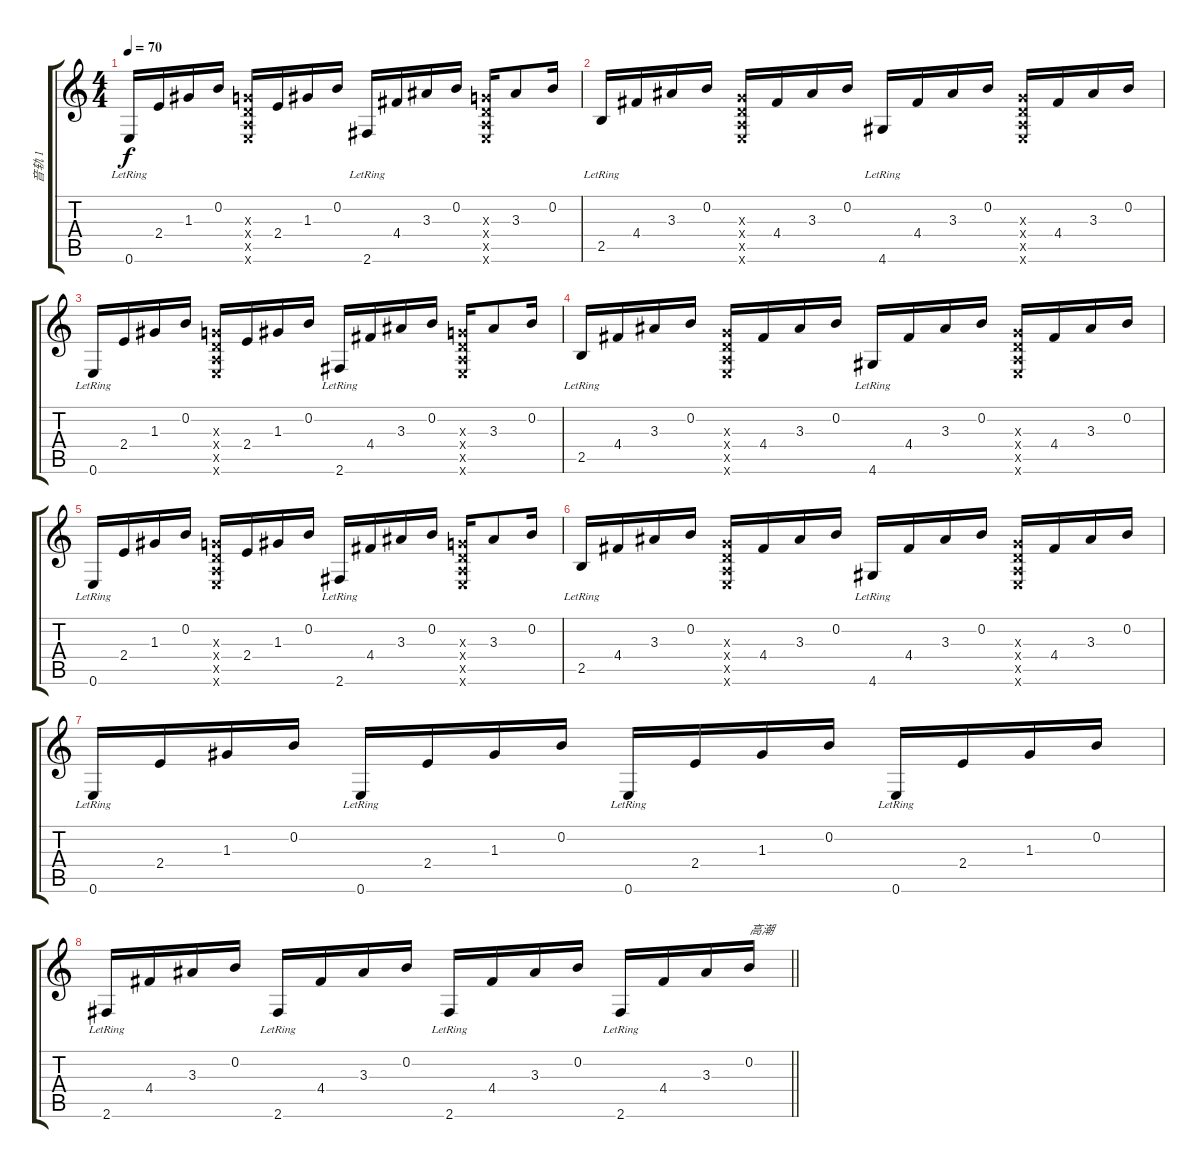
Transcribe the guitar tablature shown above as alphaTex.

\track ("音轨 1" "音轨 1") {instrument acousticguitarsteel}
\staff {score tabs}
\tuning (E4 B3 G3 D3 A2 E2) {hide}
\ts (4 4)
\tempo 70
\clef g2
\ks c
0.6{lr}.16{dy f} 2.4.16 1.3.16 0.2.16 (0.3{x} 0.4{x} 0.5{x} 0.6{x}).16 2.4.16 1.3.16 0.2.16 2.6{lr}.16 4.4.16 3.3.16 0.2.16 (0.3{x} 0.4{x} 0.5{x} 0.6{x}).16 3.3.8 0.2.16 |
2.5{lr}.16 4.4.16 3.3.16 0.2.16 (0.3{x} 0.4{x} 0.5{x} 0.6{x}).16 4.4.16 3.3.16 0.2.16 4.6{lr}.16 4.4.16 3.3.16 0.2.16 (0.3{x} 0.4{x} 0.5{x} 0.6{x}).16 4.4.16 3.3.16 0.2.16 |
0.6{lr}.16 2.4.16 1.3.16 0.2.16 (0.3{x} 0.4{x} 0.5{x} 0.6{x}).16{txt ""} 2.4.16 1.3.16 0.2.16 2.6{lr}.16 4.4.16 3.3.16 0.2.16 (0.3{x} 0.4{x} 0.5{x} 0.6{x}).16 3.3.8 0.2.16 |
2.5{lr}.16 4.4.16 3.3.16 0.2.16 (0.3{x} 0.4{x} 0.5{x} 0.6{x}).16 4.4.16 3.3.16 0.2.16 4.6{lr}.16 4.4.16 3.3.16 0.2.16 (0.3{x} 0.4{x} 0.5{x} 0.6{x}).16 4.4.16 3.3.16 0.2.16 |
0.6{lr}.16 2.4.16 1.3.16 0.2.16 (0.3{x} 0.4{x} 0.5{x} 0.6{x}).16 2.4.16 1.3.16 0.2.16 2.6{lr}.16 4.4.16 3.3.16 0.2.16 (0.3{x} 0.4{x} 0.5{x} 0.6{x}).16 3.3.8 0.2.16 |
2.5{lr}.16 4.4.16 3.3.16 0.2.16 (0.3{x} 0.4{x} 0.5{x} 0.6{x}).16 4.4.16 3.3.16 0.2.16 4.6{lr}.16 4.4.16 3.3.16 0.2.16 (0.3{x} 0.4{x} 0.5{x} 0.6{x}).16 4.4.16 3.3.16 0.2.16 |
0.6{lr}.16 2.4.16 1.3.16 0.2.16 0.6{lr}.16 2.4.16 1.3.16 0.2.16 0.6{lr}.16 2.4.16 1.3.16 0.2.16 0.6{lr}.16 2.4.16 1.3.16 0.2.16 |
\barLineRight lightlight
2.6{lr}.16 4.4.16 3.3.16 0.2.16 2.6{lr}.16 4.4.16 3.3.16 0.2.16 2.6{lr}.16 4.4.16 3.3.16 0.2.16 2.6{lr}.16 4.4.16 3.3.16 0.2.16{txt "高潮"}
